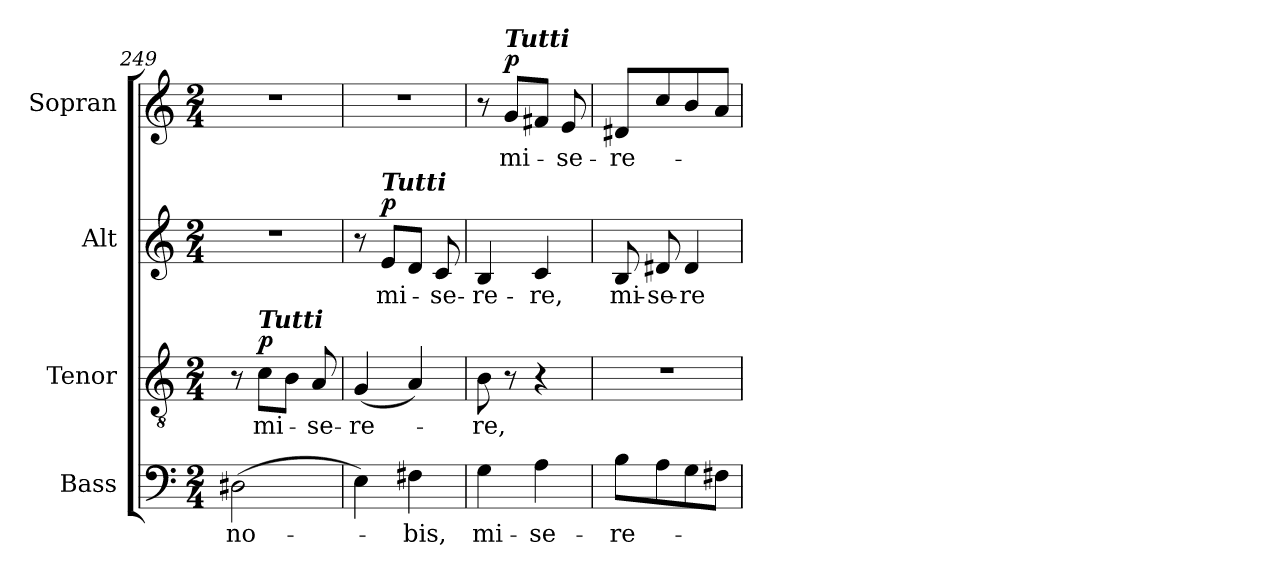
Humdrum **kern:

**kern	**text	**kern	**text	**dynam	**kern	**text	**dynam	**kern	**text	**dynam
*part4	*part4	*part3	*part3	*part3	*part2	*part2	*part2	*part1	*part1	*part1
*staff4	*staff4	*staff3	*staff3	*staff3	*staff2	*staff2	*staff2	*staff1	*staff1	*staff1
*I"Bass	*	*I"Tenor	*	*	*I"Alt	*	*	*I"Sopran	*	*
*I'B.	*	*I'T.	*	*	*I'A.	*	*	*I'S.	*	*
*clefF4	*	*clefGv2	*	*	*clefG2	*	*	*clefG2	*	*
*k[]	*	*k[]	*	*	*k[]	*	*	*k[]	*	*
*C:	*	*C:	*	*	*C:	*	*	*C:	*	*
*M2/4	*	*M2/4	*	*	*M2/4	*	*	*M2/4	*	*
=249	=249	=249	=249	=249	=249	=249	=249	=249	=249	=249
!	!LO:LY:b	!	!	!	!	!	!	!	!	!
(>2D#X\	no-	8r	.	.	2r	.	.	2r	.	.
!	!	!LO:TX:a:Bi:t=Tutti	!	!	!	!	!	!	!	!
!	!	!	!LO:LY:b	!LO:DY:a	!	!	!	!	!	!
.	.	8c\L	mi-	p	.	.	.	.	.	.
.	.	8B\J	.	.	.	.	.	.	.	.
!	!	!	!LO:LY:b	!	!	!	!	!	!	!
.	.	8A/	-se-	.	.	.	.	.	.	.
=250	=250	=250	=250	=250	=250	=250	=250	=250	=250	=250
!	!	!	!LO:LY:b	!	!	!	!	!	!	!
4E\)	.	(<4G/	-re-	.	8r	.	.	2r	.	.
!	!	!	!	!	!LO:TX:a:Bi:t=Tutti	!	!	!	!	!
!	!	!	!	!	!	!LO:LY:b	!LO:DY:a	!	!	!
.	.	.	.	.	8e/L	mi-	p	.	.	.
!	!LO:LY:b	!	!	!	!	!	!	!	!	!
4F#X\	-bis,	4A/)	.	.	8d/J	.	.	.	.	.
!	!	!	!	!	!	!LO:LY:b	!	!	!	!
.	.	.	.	.	8c/	-se-	.	.	.	.
=251	=251	=251	=251	=251	=251	=251	=251	=251	=251	=251
!	!LO:LY:b	!	!LO:LY:b	!	!	!LO:LY:b	!	!	!	!
4G\	mi-	8B\	-re,	.	4B/	-re-	.	8r	.	.
!	!	!	!	!	!	!	!	!LO:TX:a:Bi:t=Tutti	!	!
!	!	!	!	!	!	!	!	!	!LO:LY:b	!LO:DY:a
.	.	8r	.	.	.	.	.	8g/L	mi-	p
!	!LO:LY:b	!	!	!	!	!LO:LY:b	!	!	!	!
4A\	-se-	4r	.	.	4c/	-re,	.	8f#X/J	.	.
!	!	!	!	!	!	!	!	!	!LO:LY:b	!
.	.	.	.	.	.	.	.	8e/	-se-	.
=252	=252	=252	=252	=252	=252	=252	=252	=252	=252	=252
!	!LO:LY:b	!	!	!	!	!LO:LY:b	!	!	!LO:LY:b	!
8B\L	-re-	2r	.	.	8B/	mi-	.	8d#X/L	-re-	.
!	!	!	!	!	!	!LO:LY:b	!	!	!	!
8A\	.	.	.	.	8d#X/	-se-	.	8cc/	.	.
!	!	!	!	!	!	!LO:LY:b	!	!	!	!
8G\	.	.	.	.	4d#/	-re-	.	8b/	.	.
8F#X\J	.	.	.	.	.	.	.	8a/J	.	.
=	=	=	=	=	=	=	=	=	=	=
*-	*-	*-	*-	*-	*-	*-	*-	*-	*-	*-
